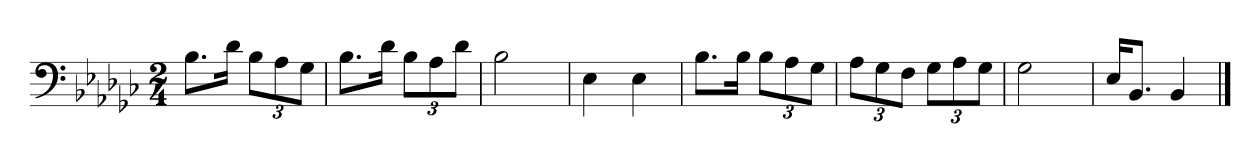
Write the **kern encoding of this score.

**kern
*part1
*staff1
*clefF4
*k[b-e-a-d-g-c-]
*M2/4
=1
8.B-\L
16d-\Jk
12B-\L
12A-\
12G-\J
=2
8.B-\L
16d-\Jk
12B-\L
12A-\
12d-\J
=3
2B-\
=4
4E-\
4E-\
=5
8.B-\L
16B-\Jk
12B-\L
12A-\
12G-\J
=6
12A-\L
12G-\
12F\J
12G-\L
12A-\
12G-\J
=7
2G-\
=8
16E-/KL
8.BB-/J
4BB-/
==
*-
